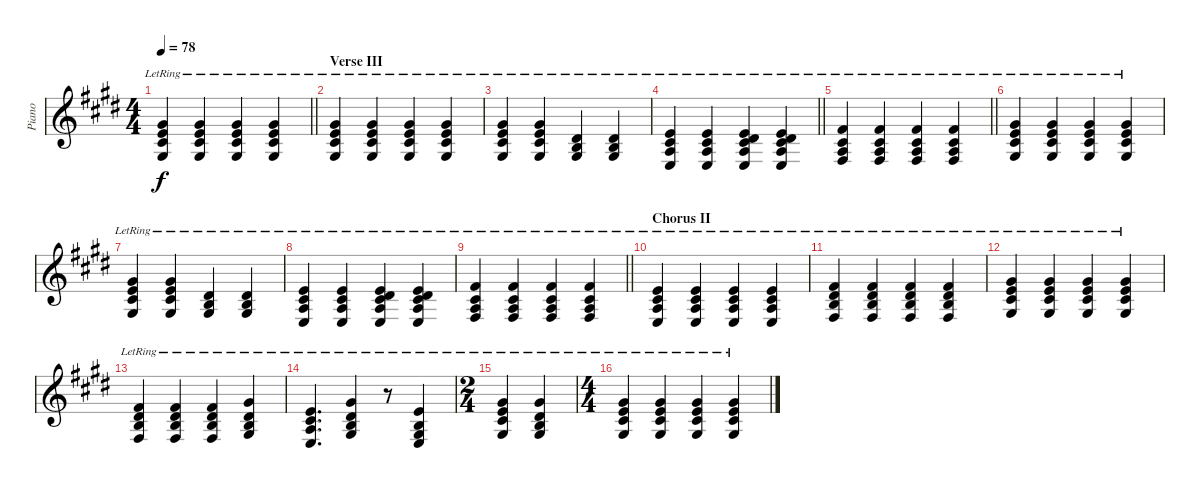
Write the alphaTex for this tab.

\track ("Piano" "Piano") {instrument brightacousticpiano}
\staff {score}
\tuning (E4 B3 G3 D3 A2 E2) {hide}
\ts (4 4)
\tempo 78
\clef g2
\barLineRight lightlight
\ks c#minor
(4.1{lr} 5.2{lr} 6.3{lr} 6.4{lr}).4{dy f} (4.1{lr} 5.2{lr} 6.3{lr} 6.4{lr}).4 (4.1{lr} 5.2{lr} 6.3{lr} 6.4{lr}).4 (4.1{lr} 5.2{lr} 6.3{lr} 6.4{lr}).4 |
\section ("" "Verse III")
(4.1{lr} 5.2{lr} 6.3{lr} 6.4{lr}).4 (4.1{lr} 5.2{lr} 6.3{lr} 6.4{lr}).4 (4.1{lr} 5.2{lr} 6.3{lr} 6.4{lr}).4 (4.1{lr} 5.2{lr} 6.3{lr} 6.4{lr}).4 |
(4.1{lr} 5.2{lr} 6.3{lr} 6.4{lr}).4 (4.1{lr} 5.2{lr} 6.3{lr} 6.4{lr}).4 (4.2{lr} 4.3{lr} 6.4{lr}).4 (4.2{lr} 4.3{lr} 6.4{lr}).4 |
\barLineRight lightlight
(0.1{lr} 2.2{lr} 2.3{lr} 2.4{lr}).4 (0.1{lr} 2.2{lr} 2.3{lr} 2.4{lr}).4 (0.1{lr} 2.2{lr} 2.3{lr} 2.4{lr} 18.5).4 (0.1{lr} 2.2{lr} 2.3{lr} 2.4{lr} 18.5).4 |
\barLineRight lightlight
(2.1{lr} 2.2{lr} 2.3{lr} 4.4{lr}).4 (2.1{lr} 2.2{lr} 2.3{lr} 4.4{lr}).4 (2.1{lr} 2.2{lr} 2.3{lr} 4.4{lr}).4 (2.1{lr} 2.2{lr} 2.3{lr} 4.4{lr}).4 |
(4.1{lr} 5.2{lr} 6.3{lr} 6.4{lr}).4 (4.1{lr} 5.2{lr} 6.3{lr} 6.4{lr}).4 (4.1{lr} 5.2{lr} 6.3{lr} 6.4{lr}).4 (4.1{lr} 5.2{lr} 6.3{lr} 6.4{lr}).4 |
(4.1{lr} 5.2{lr} 6.3{lr} 6.4{lr}).4 (4.1{lr} 5.2{lr} 6.3{lr} 6.4{lr}).4 (4.2{lr} 4.3{lr} 6.4{lr}).4 (4.2{lr} 4.3{lr} 6.4{lr}).4 |
(0.1{lr} 2.2{lr} 2.3{lr} 2.4{lr}).4 (0.1{lr} 2.2{lr} 2.3{lr} 2.4{lr}).4 (0.1{lr} 2.2{lr} 2.3{lr} 2.4{lr} 18.5).4 (0.1{lr} 2.2{lr} 2.3{lr} 2.4{lr} 18.5).4 |
\barLineRight lightlight
(2.1{lr} 2.2{lr} 2.3{lr} 4.4{lr}).4 (2.1{lr} 2.2{lr} 2.3{lr} 4.4{lr}).4 (2.1{lr} 2.2{lr} 2.3{lr} 4.4{lr}).4 (2.1{lr} 2.2{lr} 2.3{lr} 4.4{lr}).4 |
\section ("" "Chorus II")
(0.1{lr} 2.2{lr} 2.3{lr} 2.4{lr}).4 (0.1{lr} 2.2{lr} 2.3{lr} 2.4{lr}).4 (0.1{lr} 2.2{lr} 2.3{lr} 2.4{lr}).4 (0.1{lr} 2.2{lr} 2.3{lr} 2.4{lr}).4 |
(2.1{lr} 4.2{lr} 4.3{lr} 4.4{lr}).4 (2.1{lr} 4.2{lr} 4.3{lr} 4.4{lr}).4 (2.1{lr} 4.2{lr} 4.3{lr} 4.4{lr}).4 (2.1{lr} 4.2{lr} 4.3{lr} 4.4{lr}).4 |
(4.1{lr} 5.2{lr} 6.3{lr} 6.4{lr}).4 (4.1{lr} 5.2{lr} 6.3{lr} 6.4{lr}).4 (4.1{lr} 5.2{lr} 6.3{lr} 6.4{lr}).4 (4.1{lr} 5.2{lr} 6.3{lr} 6.4{lr}).4 |
(2.1{lr} 4.2{lr} 4.3{lr} 4.4{lr}).4 (2.1{lr} 4.2{lr} 4.3{lr} 4.4{lr}).4 (2.1{lr} 4.2{lr} 4.3{lr} 4.4{lr}).4 (4.1{lr} 4.2{lr} 4.3{lr} 6.4{lr}).4 |
(0.1{lr} 2.2{lr} 2.3{lr} 2.4{lr}).4{d} (4.1{lr} 4.2{lr} 4.3{lr} 6.4{lr}).4 r.8 (0.1{lr} 0.2{lr} 1.3{lr} 2.4{lr}).4 |
\ts (2 4)
(0.1{lr} 2.2{lr} 1.3 18.4).4 (4.1{lr} 4.2{lr} 4.3{lr} 6.4{lr}).4 |
\ts (4 4)
(4.1{lr} 5.2{lr} 6.3{lr} 6.4{lr}).4 (4.1{lr} 5.2{lr} 6.3{lr} 6.4{lr}).4 (4.1{lr} 5.2{lr} 6.3{lr} 6.4{lr}).4 (4.1{lr} 5.2{lr} 6.3{lr} 6.4{lr}).4
